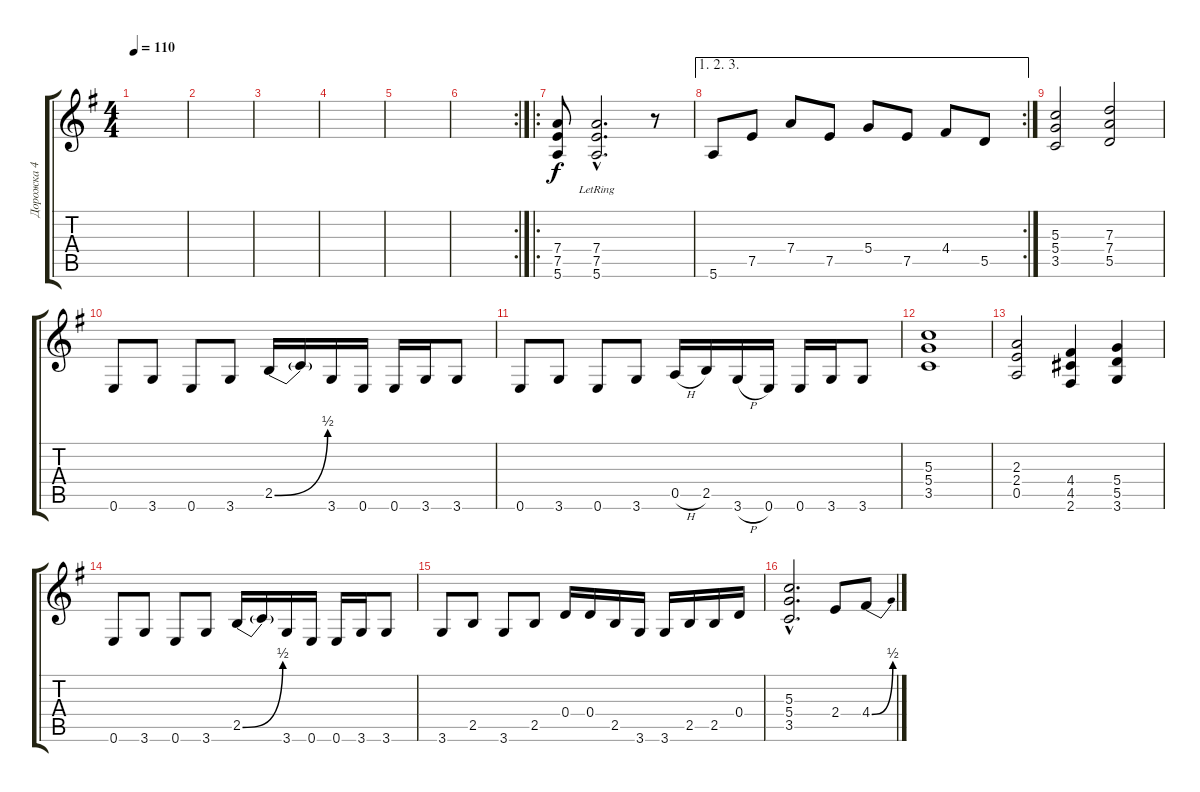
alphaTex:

\track ("Дорожка 4" "Дорожка 4") {instrument distortionguitar}
\staff {score tabs}
\tuning (E4 B3 G3 D3 A2 E2) {hide}
\ts (4 4)
\tempo 110
\clef g2
\ks eminor
|
|
|
|
|
\rc 2
|
\ro
(7.4 7.5 5.6).8{dy f} (7.4{hac} 7.5{lr} 5.6{hac}).2{d} r.8 |
\ae (1 2 3)
\rc 2
5.6.8 7.5.8 7.4.8 7.5.8 5.4.8 7.5.8 4.4.8 5.5.8 |
(5.3 5.4 3.5).2 (7.3 7.4 5.5).2 |
0.6.8 3.6.8 0.6.8 3.6.8 2.5{be (bend 0 0 60 2)}.16 2.5{t}.16 3.6.16 0.6.16 0.6.16 3.6.16 3.6.8 |
0.6.8 3.6.8 0.6.8 3.6.8 0.5{h}.16 2.5.16 3.6{h}.16 0.6.16 0.6.16 3.6.16 3.6.8 |
(5.3 5.4 3.5).1 |
(2.3 2.4 0.5).2 (4.4 4.5 2.6).4 (5.4 5.5 3.6).4 |
0.6.8 3.6.8 0.6.8 3.6.8 2.5{be (bend 0 0 60 2)}.16 2.5{t}.16 3.6.16 0.6.16 0.6.16 3.6.16 3.6.8 |
3.6.8 2.5.8 3.6.8 2.5.8 0.4.16 0.4.16 2.5.16 3.6.16 3.6.16 2.5.16 2.5.16 0.4.16 |
(5.3{hac} 5.4{hac} 3.5{hac}).2{d} 2.4.8 4.4{be (bend 0 0 60 2)}.8
